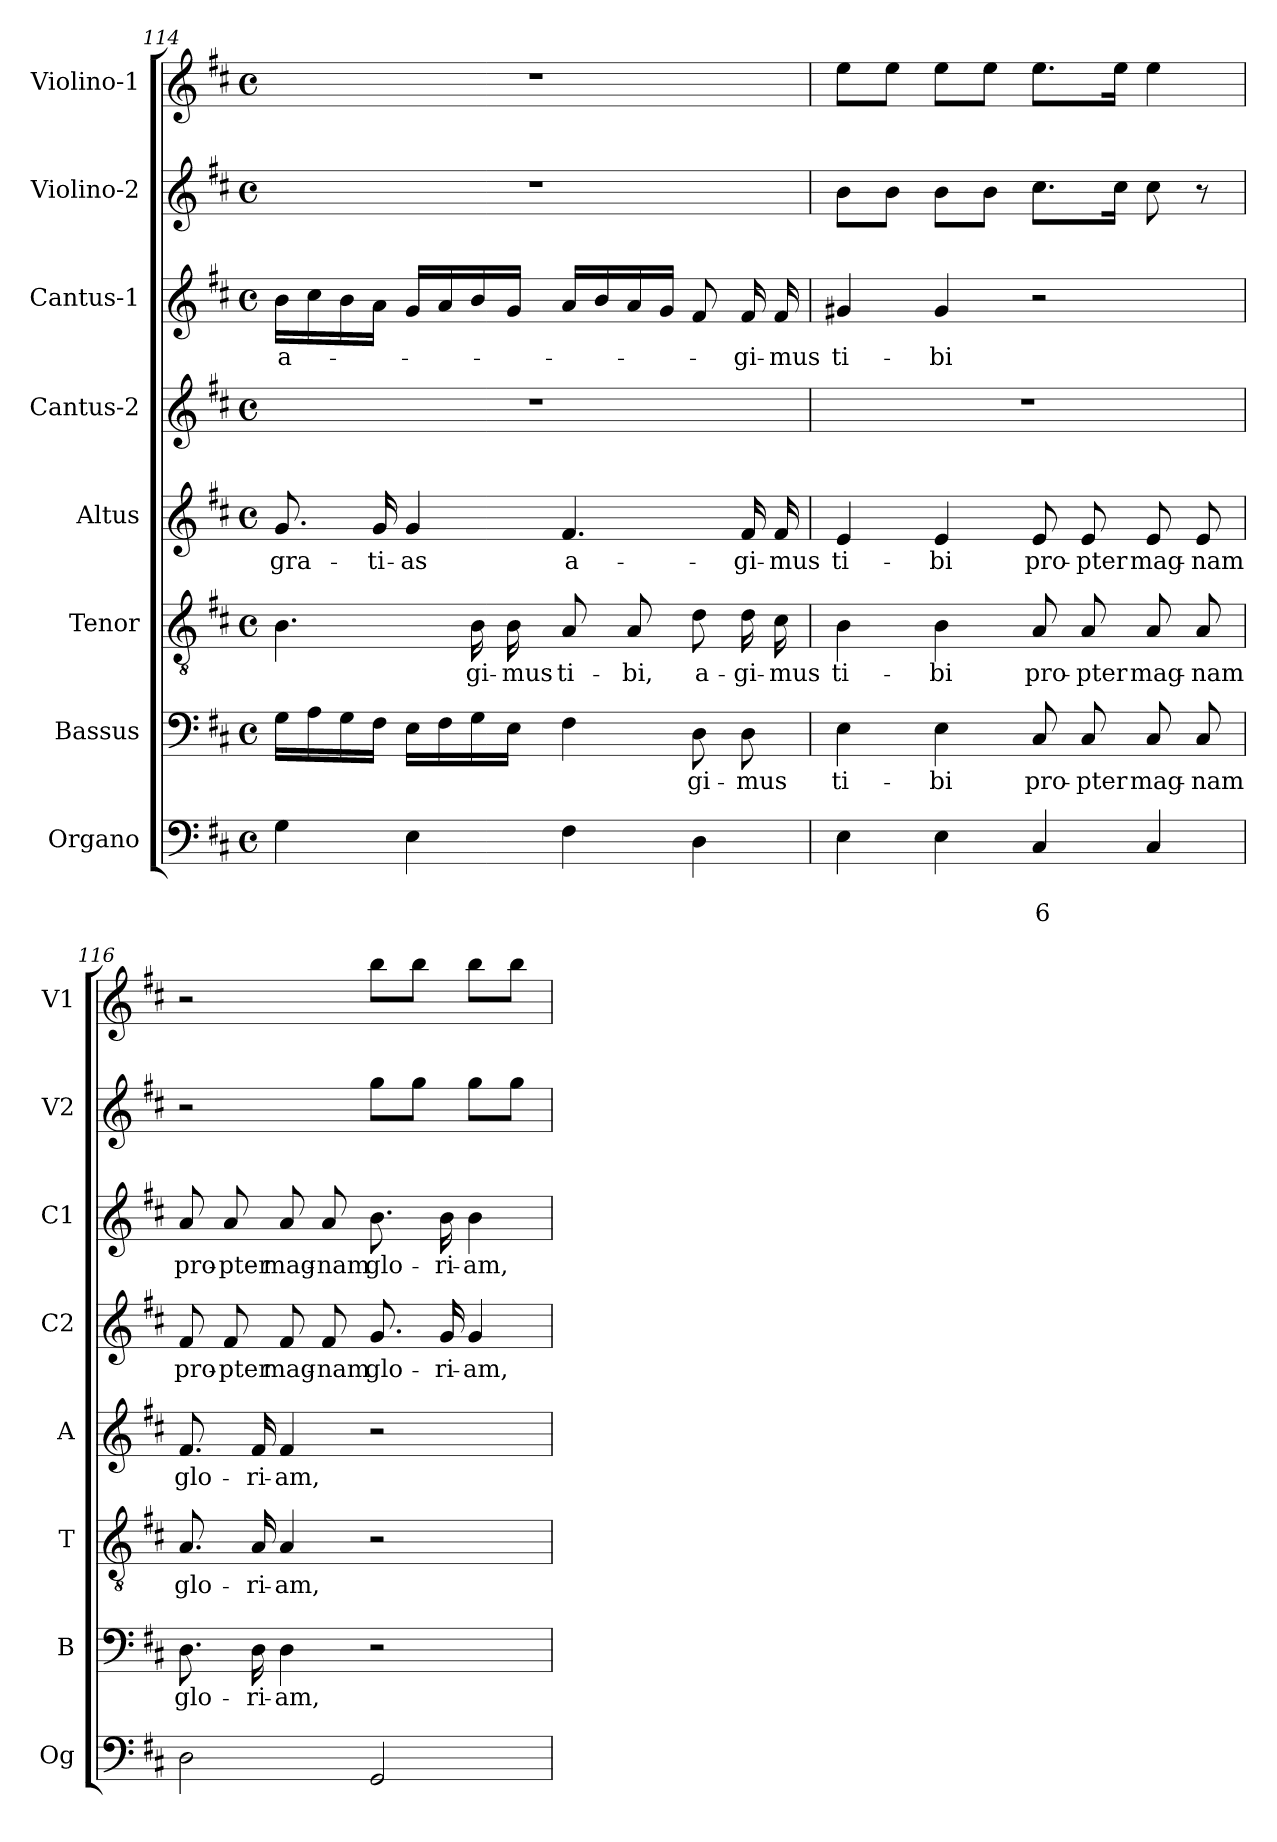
**kern	**text	**text	**kern	**text	**kern	**text	**kern	**text	**kern	**text	**kern	**text	**kern	**kern
*part8	*part8	*part8	*part7	*part7	*part6	*part6	*part5	*part5	*part4	*part4	*part3	*part3	*part2	*part1
*staff8	*staff8	*staff8	*staff7	*staff7	*staff6	*staff6	*staff5	*staff5	*staff4	*staff4	*staff3	*staff3	*staff2	*staff1
*I"Organo	*	*	*I"Bassus	*	*I"Tenor	*	*I"Altus	*	*I"Cantus-2	*	*I"Cantus-1	*	*I"Violino-2	*I"Violino-1
*I'Og	*	*	*I'B	*	*I'T	*	*I'A	*	*I'C2	*	*I'C1	*	*I'V2	*I'V1
*clefF4	*	*	*clefF4	*	*clefGv2	*	*clefG2	*	*clefG2	*	*clefG2	*	*clefG2	*clefG2
*k[f#c#]	*	*	*k[f#c#]	*	*k[f#c#]	*	*k[f#c#]	*	*k[f#c#]	*	*k[f#c#]	*	*k[f#c#]	*k[f#c#]
*D:	*	*	*D:	*	*D:	*	*D:	*	*D:	*	*D:	*	*D:	*D:
*M4/4	*	*	*M4/4	*	*M4/4	*	*M4/4	*	*M4/4	*	*M4/4	*	*M4/4	*M4/4
*met(c)	*	*	*met(c)	*	*met(c)	*	*met(c)	*	*met(c)	*	*met(c)	*	*met(c)	*met(c)
=114	=114	=114	=114	=114	=114	=114	=114	=114	=114	=114	=114	=114	=114	=114
!	!	!	!	!	!	!	!	!LO:LY:b	!	!	!	!	!	!
!	!	!	!	!	!	!	!	!	!	!	!	!LO:LY:b	!	!
4G\	.	.	16G\LL	.	4.B\	.	8.g/	gra-	1r	.	16b\LL	a-	1r	1r
.	.	.	16A\	.	.	.	.	.	.	.	16cc#\	.	.	.
.	.	.	16G\	.	.	.	.	.	.	.	16b\	.	.	.
!	!	!	!	!	!	!	!	!LO:LY:b	!	!	!	!	!	!
.	.	.	16F#\JJ	.	.	.	16g/	-ti-	.	.	16a\JJ	.	.	.
!	!	!	!	!	!	!	!	!LO:LY:b	!	!	!	!	!	!
4E\	.	.	16E\LL	.	.	.	4g/	-as	.	.	16g/LL	.	.	.
.	.	.	16F#\	.	.	.	.	.	.	.	16a/	.	.	.
!	!	!	!	!	!	!LO:LY:b	!	!	!	!	!	!	!	!
.	.	.	16G\	.	16B\	-gi-	.	.	.	.	16b/	.	.	.
!	!	!	!	!	!	!LO:LY:b	!	!	!	!	!	!	!	!
.	.	.	16E\JJ	.	16B\	-mus	.	.	.	.	16g/JJ	.	.	.
!	!	!	!	!	!	!LO:LY:b	!	!	!	!	!	!	!	!
!	!	!	!	!	!	!	!	!LO:LY:b	!	!	!	!	!	!
4F#\	.	.	4F#\	.	8A/	ti-	4.f#/	a-	.	.	16a/LL	.	.	.
.	.	.	.	.	.	.	.	.	.	.	16b/	.	.	.
!	!	!	!	!	!	!LO:LY:b	!	!	!	!	!	!	!	!
.	.	.	.	.	8A/	-bi,	.	.	.	.	16a/	.	.	.
.	.	.	.	.	.	.	.	.	.	.	16g/JJ	.	.	.
!	!	!	!	!LO:LY:b	!	!	!	!	!	!	!	!	!	!
!	!	!	!	!	!	!LO:LY:b	!	!	!	!	!	!	!	!
4D\	.	.	8D\	-gi-	8d\	a-	.	.	.	.	8f#/	.	.	.
!	!	!	!	!LO:LY:b	!	!	!	!	!	!	!	!	!	!
!	!	!	!	!	!	!LO:LY:b	!	!	!	!	!	!	!	!
!	!	!	!	!	!	!	!	!LO:LY:b	!	!	!	!	!	!
!	!	!	!	!	!	!	!	!	!	!	!	!LO:LY:b	!	!
.	.	.	8D\	-mus	16d\	-gi-	16f#/	-gi-	.	.	16f#/	-gi-	.	.
!	!	!	!	!	!	!LO:LY:b	!	!	!	!	!	!	!	!
!	!	!	!	!	!	!	!	!LO:LY:b	!	!	!	!	!	!
!	!	!	!	!	!	!	!	!	!	!	!	!LO:LY:b	!	!
.	.	.	.	.	16c#\	-mus	16f#/	-mus	.	.	16f#/	-mus	.	.
=115	=115	=115	=115	=115	=115	=115	=115	=115	=115	=115	=115	=115	=115	=115
!	!	!	!	!LO:LY:b	!	!	!	!	!	!	!	!	!	!
!	!	!	!	!	!	!LO:LY:b	!	!	!	!	!	!	!	!
!	!	!	!	!	!	!	!	!LO:LY:b	!	!	!	!	!	!
!	!	!	!	!	!	!	!	!	!	!	!	!LO:LY:b	!	!
4E\	.	.	4E\	ti-	4B\	ti-	4e/	ti-	1r	.	4g#X/	ti-	8b\L	8ee\L
.	.	.	.	.	.	.	.	.	.	.	.	.	8b\J	8ee\J
!	!	!	!	!LO:LY:b	!	!	!	!	!	!	!	!	!	!
!	!	!	!	!	!	!LO:LY:b	!	!	!	!	!	!	!	!
!	!	!	!	!	!	!	!	!LO:LY:b	!	!	!	!	!	!
!	!	!	!	!	!	!	!	!	!	!	!	!LO:LY:b	!	!
4E\	.	.	4E\	-bi	4B\	-bi	4e/	-bi	.	.	4g#/	-bi	8b\L	8ee\L
.	.	.	.	.	.	.	.	.	.	.	.	.	8b\J	8ee\J
!	!	!LO:LY:b	!	!	!	!	!	!	!	!	!	!	!	!
!	!	!	!	!LO:LY:b	!	!	!	!	!	!	!	!	!	!
!	!	!	!	!	!	!LO:LY:b	!	!	!	!	!	!	!	!
!	!	!	!	!	!	!	!	!LO:LY:b	!	!	!	!	!	!
4C#/	.	6	8C#/	pro-	8A/	pro-	8e/	pro-	.	.	2r	.	8.cc#\L	8.ee\L
!	!	!	!	!LO:LY:b	!	!	!	!	!	!	!	!	!	!
!	!	!	!	!	!	!LO:LY:b	!	!	!	!	!	!	!	!
!	!	!	!	!	!	!	!	!LO:LY:b	!	!	!	!	!	!
.	.	.	8C#/	-pter	8A/	-pter	8e/	-pter	.	.	.	.	.	.
.	.	.	.	.	.	.	.	.	.	.	.	.	16cc#\Jk	16ee\Jk
!	!	!	!	!LO:LY:b	!	!	!	!	!	!	!	!	!	!
!	!	!	!	!	!	!LO:LY:b	!	!	!	!	!	!	!	!
!	!	!	!	!	!	!	!	!LO:LY:b	!	!	!	!	!	!
4C#/	.	.	8C#/	mag-	8A/	mag-	8e/	mag-	.	.	.	.	8cc#\	4ee\
!	!	!	!	!LO:LY:b	!	!	!	!	!	!	!	!	!	!
!	!	!	!	!	!	!LO:LY:b	!	!	!	!	!	!	!	!
!	!	!	!	!	!	!	!	!LO:LY:b	!	!	!	!	!	!
.	.	.	8C#/	-nam	8A/	-nam	8e/	-nam	.	.	.	.	8r	.
!!LO:PB:g=z
=116	=116	=116	=116	=116	=116	=116	=116	=116	=116	=116	=116	=116	=116	=116
!	!	!	!	!LO:LY:b	!	!	!	!	!	!	!	!	!	!
!	!	!	!	!	!	!LO:LY:b	!	!	!	!	!	!	!	!
!	!	!	!	!	!	!	!	!LO:LY:b	!	!	!	!	!	!
!	!	!	!	!	!	!	!	!	!	!LO:LY:b	!	!	!	!
!	!	!	!	!	!	!	!	!	!	!	!	!LO:LY:b	!	!
2D\	.	.	8.D\	glo-	8.A/	glo-	8.f#/	glo-	8f#/	pro-	8a/	pro-	2r	2r
!	!	!	!	!	!	!	!	!	!	!LO:LY:b	!	!	!	!
!	!	!	!	!	!	!	!	!	!	!	!	!LO:LY:b	!	!
.	.	.	.	.	.	.	.	.	8f#/	-pter	8a/	-pter	.	.
!	!	!	!	!LO:LY:b	!	!	!	!	!	!	!	!	!	!
!	!	!	!	!	!	!LO:LY:b	!	!	!	!	!	!	!	!
!	!	!	!	!	!	!	!	!LO:LY:b	!	!	!	!	!	!
.	.	.	16D\	-ri-	16A/	-ri-	16f#/	-ri-	.	.	.	.	.	.
!	!	!	!	!LO:LY:b	!	!	!	!	!	!	!	!	!	!
!	!	!	!	!	!	!LO:LY:b	!	!	!	!	!	!	!	!
!	!	!	!	!	!	!	!	!LO:LY:b	!	!	!	!	!	!
!	!	!	!	!	!	!	!	!	!	!LO:LY:b	!	!	!	!
!	!	!	!	!	!	!	!	!	!	!	!	!LO:LY:b	!	!
.	.	.	4D\	-am,	4A/	-am,	4f#/	-am,	8f#/	mag-	8a/	mag-	.	.
!	!	!	!	!	!	!	!	!	!	!LO:LY:b	!	!	!	!
!	!	!	!	!	!	!	!	!	!	!	!	!LO:LY:b	!	!
.	.	.	.	.	.	.	.	.	8f#/	-nam	8a/	-nam	.	.
!	!	!	!	!	!	!	!	!	!	!LO:LY:b	!	!	!	!
!	!	!	!	!	!	!	!	!	!	!	!	!LO:LY:b	!	!
2GG/	.	.	2r	.	2r	.	2r	.	8.g/	glo-	8.b\	glo-	8gg\L	8bb\L
.	.	.	.	.	.	.	.	.	.	.	.	.	8gg\J	8bb\J
!	!	!	!	!	!	!	!	!	!	!LO:LY:b	!	!	!	!
!	!	!	!	!	!	!	!	!	!	!	!	!LO:LY:b	!	!
.	.	.	.	.	.	.	.	.	16g/	-ri-	16b\	-ri-	.	.
!	!	!	!	!	!	!	!	!	!	!LO:LY:b	!	!	!	!
!	!	!	!	!	!	!	!	!	!	!	!	!LO:LY:b	!	!
.	.	.	.	.	.	.	.	.	4g/	-am,	4b\	-am,	8gg\L	8bb\L
.	.	.	.	.	.	.	.	.	.	.	.	.	8gg\J	8bb\J
=	=	=	=	=	=	=	=	=	=	=	=	=	=	=
*-	*-	*-	*-	*-	*-	*-	*-	*-	*-	*-	*-	*-	*-	*-
